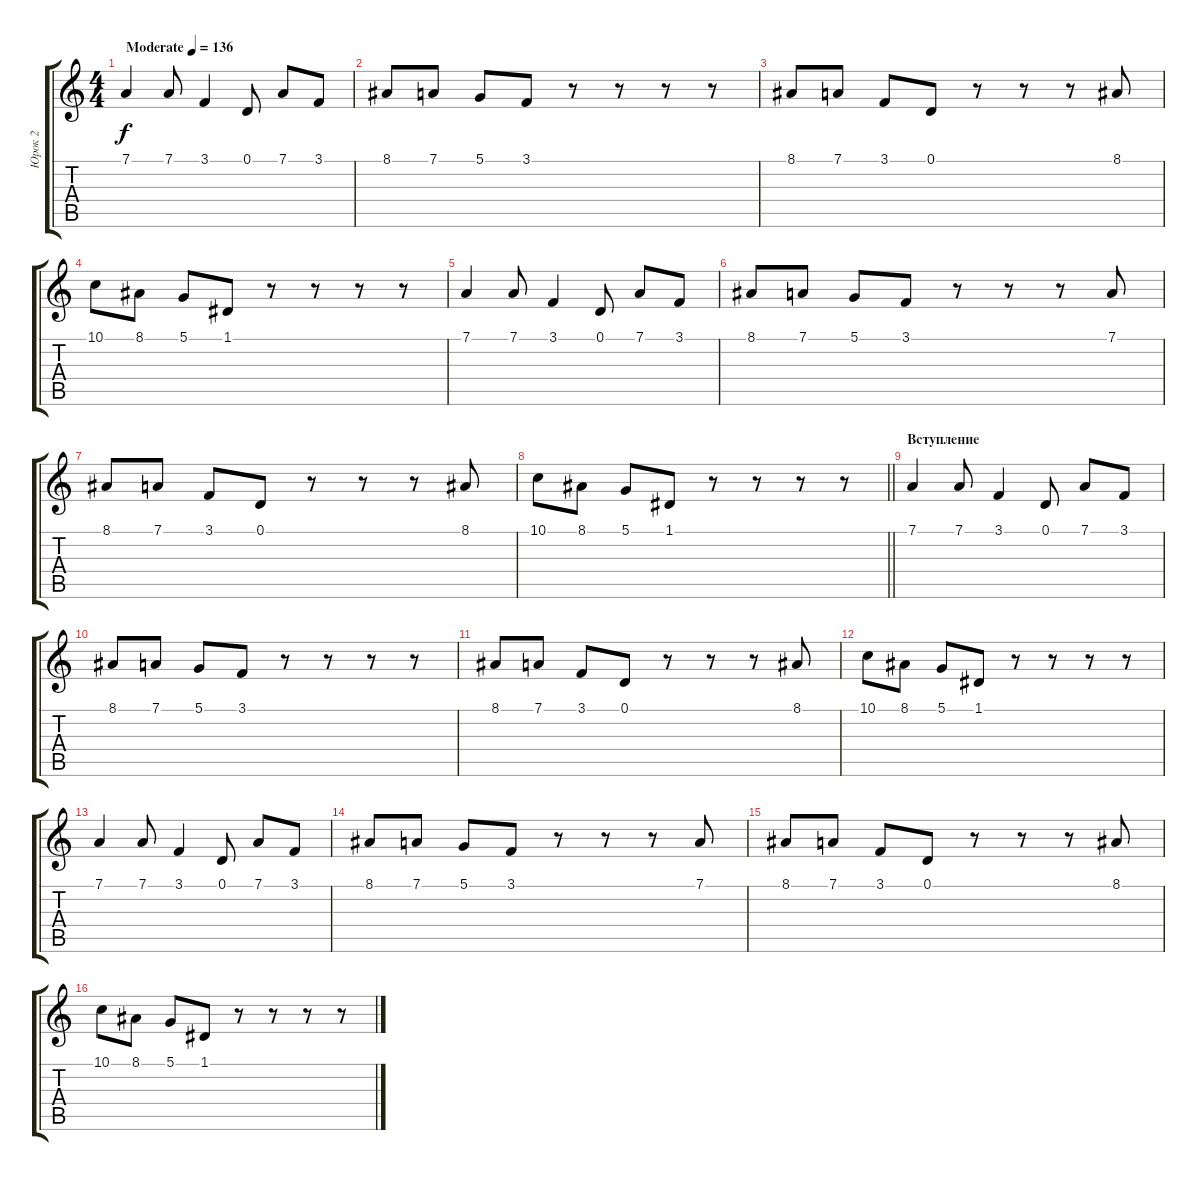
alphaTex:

\track ("Юрок 2" "Юрок 2") {instrument pad4choir}
\staff {score tabs}
\tuning (D4 A3 F3 C3 G2 C2) {hide}
\ts (4 4)
\tempo (136 "Moderate")
\clef g2
\ks c
7.1.4{dy f volume 10 instrument sitar} 7.1.8 3.1.4 0.1.8 7.1.8 3.1.8 |
8.1.8 7.1.8 5.1.8 3.1.8 r.8 r.8 r.8 r.8 |
8.1.8 7.1.8 3.1.8 0.1.8 r.8 r.8 r.8 8.1.8 |
10.1.8 8.1.8 5.1.8 1.1.8 r.8 r.8 r.8 r.8 |
7.1.4 7.1.8 3.1.4 0.1.8 7.1.8 3.1.8 |
8.1.8 7.1.8 5.1.8 3.1.8 r.8 r.8 r.8 7.1.8 |
8.1.8 7.1.8 3.1.8 0.1.8 r.8 r.8 r.8 8.1.8 |
\barLineRight lightlight
10.1.8 8.1.8 5.1.8 1.1.8 r.8 r.8 r.8 r.8 |
\section ("" "Вступление")
7.1.4{volume 10 instrument sitar} 7.1.8 3.1.4 0.1.8 7.1.8 3.1.8 |
8.1.8 7.1.8 5.1.8 3.1.8 r.8 r.8 r.8 r.8 |
8.1.8 7.1.8 3.1.8 0.1.8 r.8 r.8 r.8 8.1.8 |
10.1.8 8.1.8 5.1.8 1.1.8 r.8 r.8 r.8 r.8 |
7.1.4 7.1.8 3.1.4 0.1.8 7.1.8 3.1.8 |
8.1.8 7.1.8 5.1.8 3.1.8 r.8 r.8 r.8 7.1.8 |
8.1.8 7.1.8 3.1.8 0.1.8 r.8 r.8 r.8 8.1.8 |
10.1.8 8.1.8 5.1.8 1.1.8 r.8 r.8 r.8 r.8
